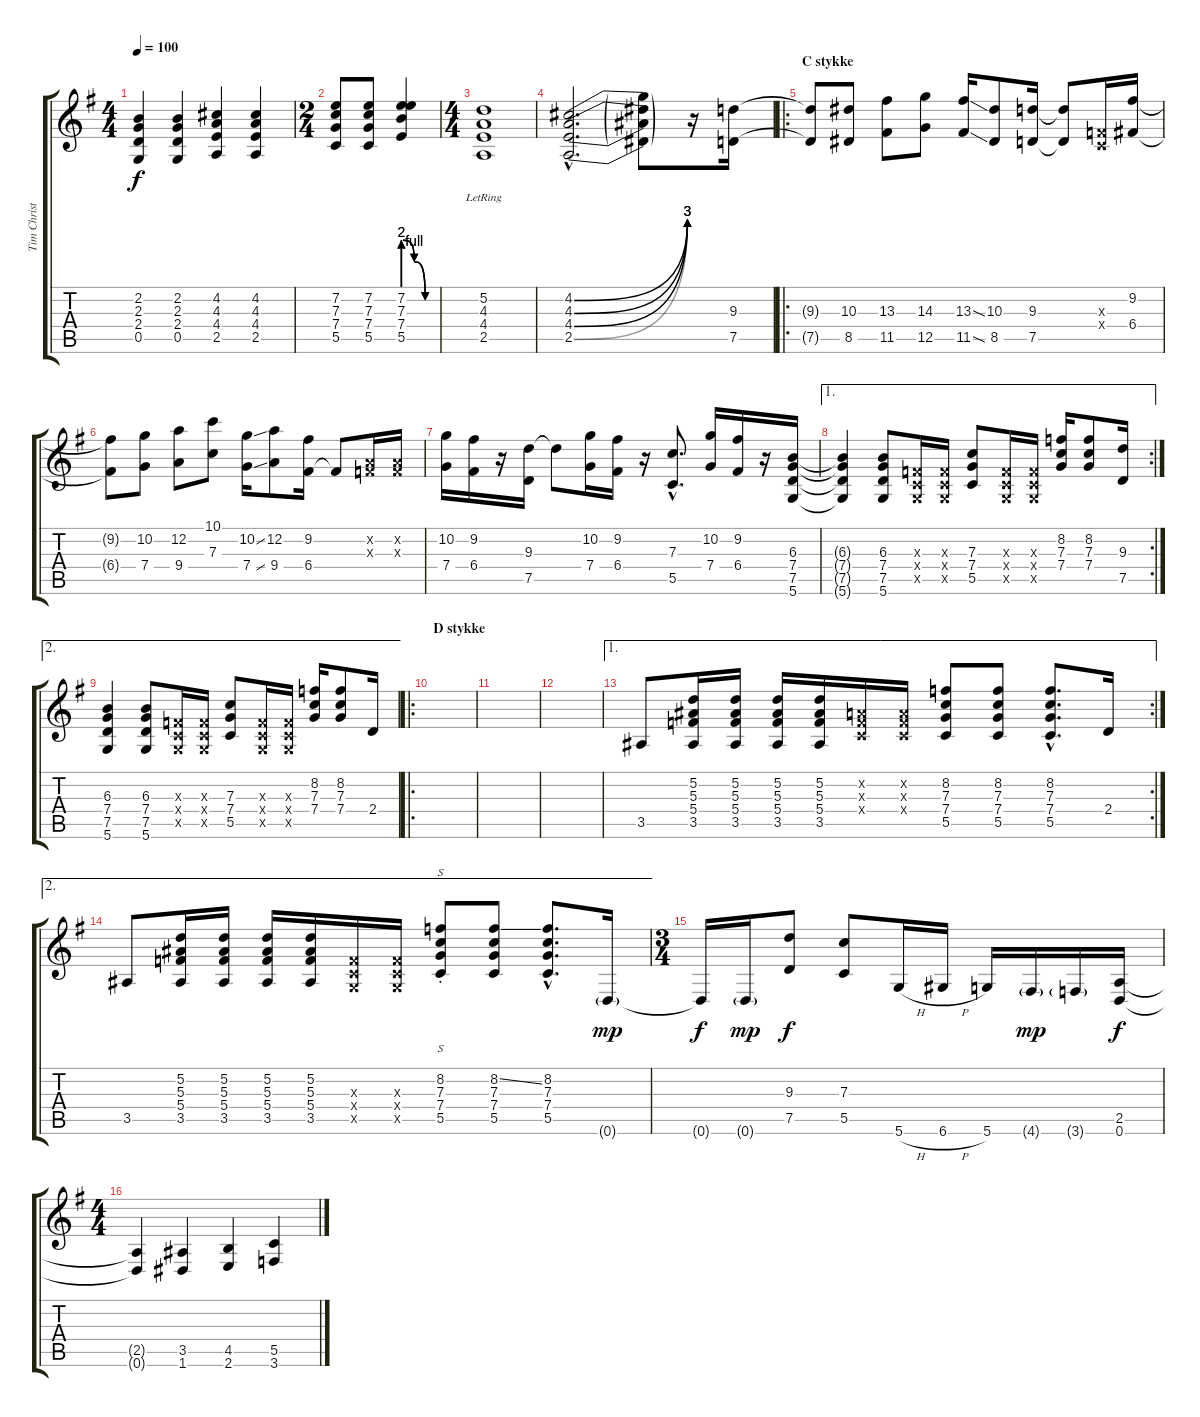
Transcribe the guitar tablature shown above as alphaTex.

\track ("Tim Christensen (Guitar) Distortion" "Tim Christ") {instrument distortionguitar}
\staff {score tabs}
\tuning (D4 A3 F3 C3 G2 D2) {hide}
\ts (4 4)
\tempo 100
\clef g2
\ks g
(2.2 2.3 2.4 0.5).4{dy f} (2.2 2.3 2.4 0.5).4 (4.2 4.3 4.4 2.5).4 (4.2 4.3 4.4 2.5).4 |
\ts (2 4)
(7.2 7.3 7.4 5.5).8 (7.2 7.3 7.4 5.5).8 (7.2 7.3{be (custom 0 8 20 4 40 0 60 0)} 7.4{be (custom 0 8 20 4 40 0 60 0)} 5.5{be (custom 0 8 20 4 40 0 60 0)}).4 |
\ts (4 4)
(5.2{lr} 4.3{lr} 4.4{lr} 2.5{lr}).1 |
(4.2{be (bend 0 0 60 12) hac} 4.3{be (bend 0 0 60 12) hac} 4.4{be (bend 0 0 60 12) hac} 2.5{be (bend 0 0 60 12) hac}).2{d} (4.2{t} 4.3{t} 4.4{t} 2.5{t}).8 r.16 (9.3 7.5).16 |
\ro
\section ("" "C stykke")
(9.3{t} 7.5{t}).8 (10.3 8.5).8 (13.3 11.5).8 (14.3 12.5).8 (13.3{ss} 11.5{ss}).16 (10.3 8.5).8 (9.3 7.5).16 (9.3{t} 7.5{t}).8 (0.3{x} 0.4{x}).16 (9.2 6.4).16 |
(9.2{t} 6.4{t}).8 (10.2 7.4).8 (12.2 9.4).8 (10.1 7.3).8 (10.2{ss} 7.4{ss}).16 (12.2 9.4).8 (9.2 6.4).16 6.4{t}.8 (0.2{x} 0.3{x}).16 (0.2{x} 0.3{x}).16 |
(10.2 7.4).16 (9.2 6.4).16 r.16 (9.3 7.5).16 9.3{t}.8 (10.2 7.4).16 (9.2 6.4).16 r.16 (7.3{hac} 5.5{hac}).8{d} (10.2 7.4).16 (9.2 6.4).16 r.16 (6.3 7.4 7.5 5.6).16 |
\ae 1
\rc 2
(6.3{t} 7.4{t} 7.5{t} 5.6{t}).4 (6.3 7.4 7.5 5.6).8 (0.3{x} 0.4{x} 0.5{x}).16 (0.3{x} 0.4{x} 0.5{x}).16 (7.3 7.4 5.5).8 (0.3{x} 0.4{x} 0.5{x}).16 (0.3{x} 0.4{x} 0.5{x}).16 (8.2 7.3 7.4).16 (8.2 7.3 7.4).8 (9.3 7.5).16 |
\ae 2
(6.3 7.4 7.5 5.6).4 (6.3 7.4 7.5 5.6).8 (0.3{x} 0.4{x} 0.5{x}).16 (0.3{x} 0.4{x} 0.5{x}).16 (7.3 7.4 5.5).8 (0.3{x} 0.4{x} 0.5{x}).16 (0.3{x} 0.4{x} 0.5{x}).16 (8.2 7.3 7.4).16 (8.2 7.3 7.4).8 2.4.16 |
\ro
\section ("" "D stykke")
|
|
|
\ae 1
\rc 2
3.5.8 (5.2 5.3 5.4 3.5).16 (5.2 5.3 5.4 3.5).16 (5.2 5.3 5.4 3.5).16 (5.2 5.3 5.4 3.5).16 (0.2{x} 0.3{x} 0.4{x}).16 (0.2{x} 0.3{x} 0.4{x}).16 (8.2 7.3 7.4 5.5).8 (8.2 7.3 7.4 5.5).8 (8.2{hac} 7.3{hac} 7.4{hac} 5.5{hac}).8{d} 2.4.16 |
\ae 2
3.5.8 (5.2 5.3 5.4 3.5).16 (5.2 5.3 5.4 3.5).16 (5.2 5.3 5.4 3.5).16 (5.2 5.3 5.4 3.5).16 (0.3{x} 0.4{x} 0.5{x}).16 (0.3{x} 0.4{x} 0.5{x}).16 (8.2{st} 7.3 7.4 5.5).8{s} (8.2{ss} 7.3 7.4 5.5).8 (8.2{hac} 7.3{hac} 7.4{hac} 5.5{hac}).8{d} 0.6{g}.16{dy mp} |
\ts (3 4)
0.6{t}.16{dy f} 0.6{g}.16{dy mp} (9.3 7.5).8{dy f} (7.3 5.5).8 5.6{h}.16 6.6{h}.16 5.6.16 4.6{g}.16{dy mp} 3.6{g}.16 (2.5 0.6).16{dy f} |
\ts (4 4)
(2.5{t} 0.6{t}).4 (3.5 1.6).4 (4.5 2.6).4 (5.5 3.6).4
